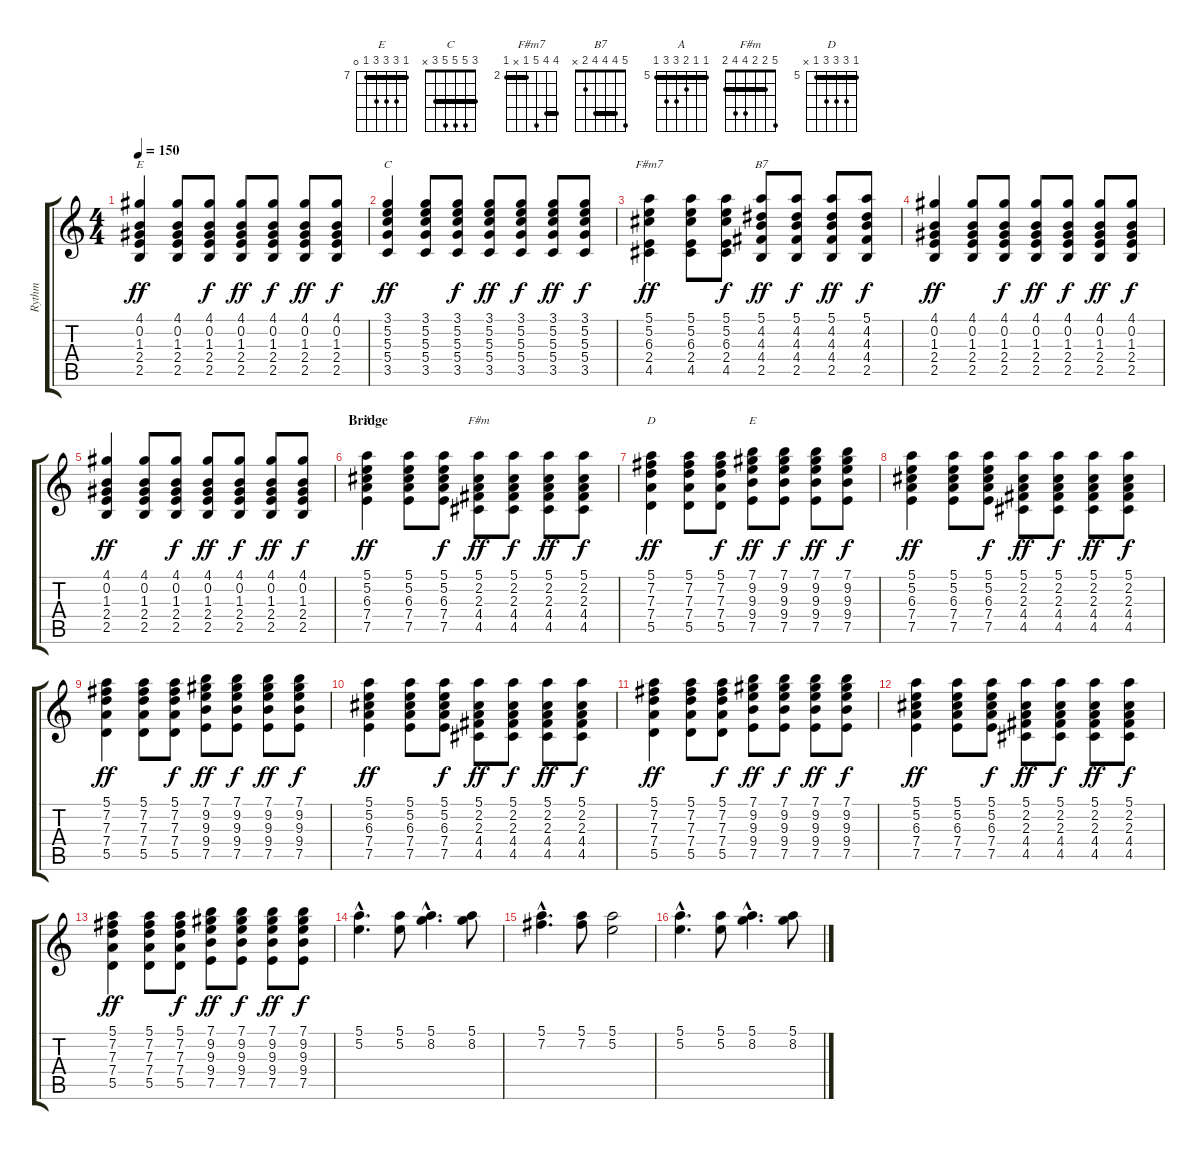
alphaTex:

\track ("Rythm" "Rythm") {instrument acousticguitarsteel}
\staff {score tabs}
\tuning (E4 B3 G3 D3 A2 E2) {hide}
\chord ("E" 4 0 1 2 2 0)
\chord ("C" 3 5 5 5 3 x) {barre 3}
\chord ("F#m7" 5 5 6 2 x 2) {firstfret 2 barre (2 5)}
\chord ("B7" 5 4 4 4 2 x) {barre 4}
\chord ("A" 5 5 6 7 7 5) {firstfret 5 barre 5}
\chord ("F#m" 5 2 2 4 4 2) {barre 2}
\chord ("D" 5 7 7 7 5 x) {firstfret 5 barre 5}
\chord ("E" 7 9 9 9 7 0) {firstfret 7 barre 7}
\ts (4 4)
\tempo 150
\clef g2
\ks c
(4.1 0.2 1.3 2.4 2.5).4{ch "E" dy ff} (4.1 0.2 1.3 2.4 2.5).8 (4.1 0.2 1.3 2.4 2.5).8{dy f} (4.1 0.2 1.3 2.4 2.5).8{dy ff} (4.1 0.2 1.3 2.4 2.5).8{dy f} (4.1 0.2 1.3 2.4 2.5).8{dy ff} (4.1 0.2 1.3 2.4 2.5).8{dy f} |
(3.1 5.2 5.3 5.4 3.5).4{ch "C" dy ff} (3.1 5.2 5.3 5.4 3.5).8 (3.1 5.2 5.3 5.4 3.5).8{dy f} (3.1 5.2 5.3 5.4 3.5).8{dy ff} (3.1 5.2 5.3 5.4 3.5).8{dy f} (3.1 5.2 5.3 5.4 3.5).8{dy ff} (3.1 5.2 5.3 5.4 3.5).8{dy f} |
(5.1 5.2 6.3 2.4 4.5).4{ch "F#m7" dy ff} (5.1 5.2 6.3 2.4 4.5).8 (5.1 5.2 6.3 2.4 4.5).8{dy f} (5.1 4.2 4.3 4.4 2.5).8{ch "B7" dy ff} (5.1 4.2 4.3 4.4 2.5).8{dy f} (5.1 4.2 4.3 4.4 2.5).8{dy ff} (5.1 4.2 4.3 4.4 2.5).8{dy f} |
(4.1 0.2 1.3 2.4 2.5).4{dy ff} (4.1 0.2 1.3 2.4 2.5).8 (4.1 0.2 1.3 2.4 2.5).8{dy f} (4.1 0.2 1.3 2.4 2.5).8{dy ff} (4.1 0.2 1.3 2.4 2.5).8{dy f} (4.1 0.2 1.3 2.4 2.5).8{dy ff} (4.1 0.2 1.3 2.4 2.5).8{dy f} |
(4.1 0.2 1.3 2.4 2.5).4{dy ff} (4.1 0.2 1.3 2.4 2.5).8 (4.1 0.2 1.3 2.4 2.5).8{dy f} (4.1 0.2 1.3 2.4 2.5).8{dy ff} (4.1 0.2 1.3 2.4 2.5).8{dy f} (4.1 0.2 1.3 2.4 2.5).8{dy ff} (4.1 0.2 1.3 2.4 2.5).8{dy f} |
\section ("" "Bridge")
(5.1 5.2 6.3 7.4 7.5).4{ch "A" dy ff} (5.1 5.2 6.3 7.4 7.5).8 (5.1 5.2 6.3 7.4 7.5).8{dy f} (5.1 2.2 2.3 4.4 4.5).8{ch "F#m" dy ff} (5.1 2.2 2.3 4.4 4.5).8{dy f} (5.1 2.2 2.3 4.4 4.5).8{dy ff} (5.1 2.2 2.3 4.4 4.5).8{dy f} |
(5.1 7.2 7.3 7.4 5.5).4{ch "D" dy ff} (5.1 7.2 7.3 7.4 5.5).8 (5.1 7.2 7.3 7.4 5.5).8{dy f} (7.1 9.2 9.3 9.4 7.5).8{ch "E" dy ff} (7.1 9.2 9.3 9.4 7.5).8{dy f} (7.1 9.2 9.3 9.4 7.5).8{dy ff} (7.1 9.2 9.3 9.4 7.5).8{dy f} |
(5.1 5.2 6.3 7.4 7.5).4{dy ff} (5.1 5.2 6.3 7.4 7.5).8 (5.1 5.2 6.3 7.4 7.5).8{dy f} (5.1 2.2 2.3 4.4 4.5).8{dy ff} (5.1 2.2 2.3 4.4 4.5).8{dy f} (5.1 2.2 2.3 4.4 4.5).8{dy ff} (5.1 2.2 2.3 4.4 4.5).8{dy f} |
(5.1 7.2 7.3 7.4 5.5).4{dy ff} (5.1 7.2 7.3 7.4 5.5).8 (5.1 7.2 7.3 7.4 5.5).8{dy f} (7.1 9.2 9.3 9.4 7.5).8{dy ff} (7.1 9.2 9.3 9.4 7.5).8{dy f} (7.1 9.2 9.3 9.4 7.5).8{dy ff} (7.1 9.2 9.3 9.4 7.5).8{dy f} |
(5.1 5.2 6.3 7.4 7.5).4{dy ff} (5.1 5.2 6.3 7.4 7.5).8 (5.1 5.2 6.3 7.4 7.5).8{dy f} (5.1 2.2 2.3 4.4 4.5).8{dy ff} (5.1 2.2 2.3 4.4 4.5).8{dy f} (5.1 2.2 2.3 4.4 4.5).8{dy ff} (5.1 2.2 2.3 4.4 4.5).8{dy f} |
(5.1 7.2 7.3 7.4 5.5).4{dy ff} (5.1 7.2 7.3 7.4 5.5).8 (5.1 7.2 7.3 7.4 5.5).8{dy f} (7.1 9.2 9.3 9.4 7.5).8{dy ff} (7.1 9.2 9.3 9.4 7.5).8{dy f} (7.1 9.2 9.3 9.4 7.5).8{dy ff} (7.1 9.2 9.3 9.4 7.5).8{dy f} |
(5.1 5.2 6.3 7.4 7.5).4{dy ff} (5.1 5.2 6.3 7.4 7.5).8 (5.1 5.2 6.3 7.4 7.5).8{dy f} (5.1 2.2 2.3 4.4 4.5).8{dy ff} (5.1 2.2 2.3 4.4 4.5).8{dy f} (5.1 2.2 2.3 4.4 4.5).8{dy ff} (5.1 2.2 2.3 4.4 4.5).8{dy f} |
(5.1 7.2 7.3 7.4 5.5).4{dy ff} (5.1 7.2 7.3 7.4 5.5).8 (5.1 7.2 7.3 7.4 5.5).8{dy f} (7.1 9.2 9.3 9.4 7.5).8{dy ff} (7.1 9.2 9.3 9.4 7.5).8{dy f} (7.1 9.2 9.3 9.4 7.5).8{dy ff} (7.1 9.2 9.3 9.4 7.5).8{dy f} |
(5.1{hac} 5.2{hac}).4{d} (5.1 5.2).8 (5.1{hac} 8.2{hac}).4{d} (5.1 8.2).8 |
(5.1{hac} 7.2{hac}).4{d} (5.1 7.2).8 (5.1 5.2).2 |
(5.1{hac} 5.2{hac}).4{d} (5.1 5.2).8 (5.1{hac} 8.2{hac}).4{d} (5.1 8.2).8
